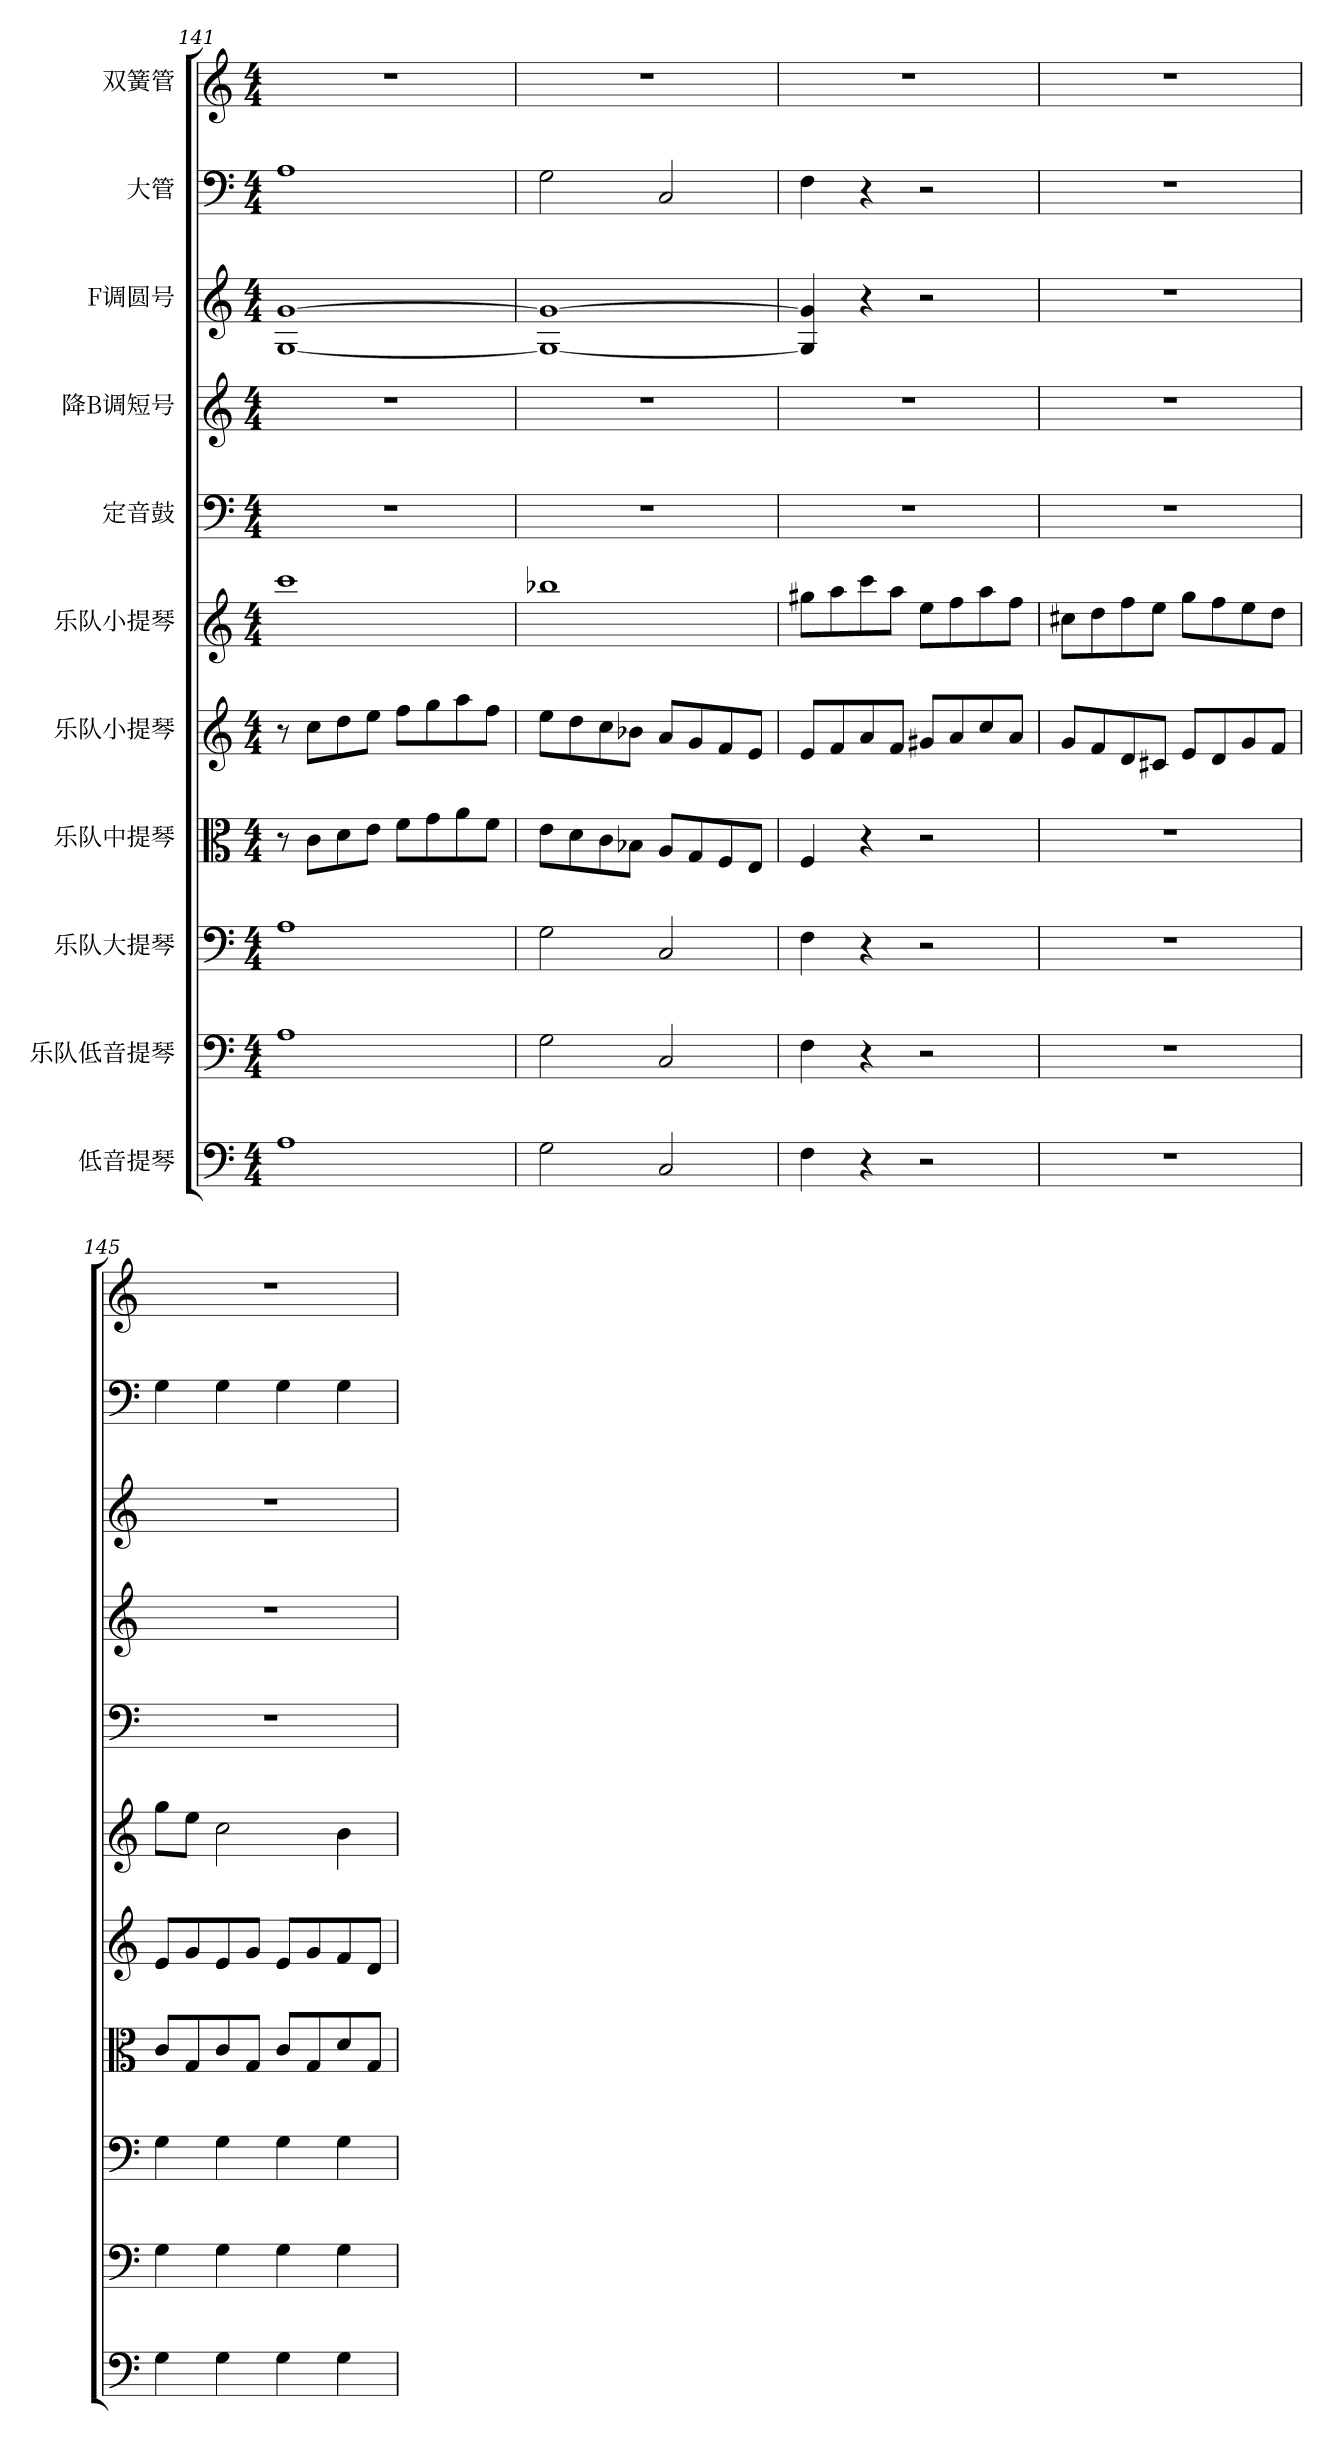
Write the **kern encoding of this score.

**kern	**kern	**kern	**kern	**kern	**kern	**kern	**kern	**kern	**kern	**kern
*part11	*part10	*part9	*part8	*part7	*part6	*part5	*part4	*part3	*part2	*part1
*staff11	*staff10	*staff9	*staff8	*staff7	*staff6	*staff5	*staff4	*staff3	*staff2	*staff1
*I"低音提琴	*I"乐队低音提琴	*I"乐队大提琴	*I"乐队中提琴	*I"乐队小提琴	*I"乐队小提琴	*I"定音鼓	*I"降B调短号	*I"F调圆号	*I"大管	*I"双簧管
*clefF4	*clefF4	*clefF4	*clefC3	*clefG2	*clefG2	*clefF4	*clefG2	*clefG2	*clefF4	*clefG2
*ITrd7c12	*ITrd7c12	*	*	*	*	*	*ITrd1c2	*ITrd4c7	*	*
*k[]	*k[]	*k[]	*k[]	*k[]	*k[]	*k[]	*k[b-e-]	*k[b-]	*k[]	*k[]
*M4/4	*M4/4	*M4/4	*M4/4	*M4/4	*M4/4	*M4/4	*M4/4	*M4/4	*M4/4	*M4/4
*MM180	*MM180	*MM180	*MM180	*MM180	*MM180	*MM180	*MM180	*MM180	*MM180	*MM180
=141	=141	=141	=141	=141	=141	=141	=141	=141	=141	=141
1AA	1AA	1A	8r	8r	1ccc	1r	1r	[1C [1c	1A	1r
.	.	.	8c\L	8cc\L	.	.	.	.	.	.
.	.	.	8d\	8dd\	.	.	.	.	.	.
.	.	.	8e\J	8ee\J	.	.	.	.	.	.
.	.	.	8f\L	8ff\L	.	.	.	.	.	.
.	.	.	8g\	8gg\	.	.	.	.	.	.
.	.	.	8a\	8aa\	.	.	.	.	.	.
.	.	.	8f\J	8ff\J	.	.	.	.	.	.
!!LO:PB:g=z
=142	=142	=142	=142	=142	=142	=142	=142	=142	=142	=142
2GG\	2GG\	2G\	8e\L	8ee\L	1bb-X	1r	1r	1C_ 1c_	2G\	1r
.	.	.	8d\	8dd\	.	.	.	.	.	.
.	.	.	8c\	8cc\	.	.	.	.	.	.
.	.	.	8B-X\J	8b-X\J	.	.	.	.	.	.
2CC/	2CC/	2C/	8A/L	8a/L	.	.	.	.	2C/	.
.	.	.	8G/	8g/	.	.	.	.	.	.
.	.	.	8F/	8f/	.	.	.	.	.	.
.	.	.	8E/J	8e/J	.	.	.	.	.	.
=143	=143	=143	=143	=143	=143	=143	=143	=143	=143	=143
4FF\	4FF\	4F\	4F/	8e/L	8gg#X\L	1r	1r	4C/] 4c/]	4F\	1r
.	.	.	.	8f/	8aa\	.	.	.	.	.
4r	4r	4r	4r	8a/	8ccc\	.	.	4r	4r	.
.	.	.	.	8f/J	8aa\J	.	.	.	.	.
2r	2r	2r	2r	8g#X/L	8ee\L	.	.	2r	2r	.
.	.	.	.	8a/	8ff\	.	.	.	.	.
.	.	.	.	8cc/	8aa\	.	.	.	.	.
.	.	.	.	8a/J	8ff\J	.	.	.	.	.
=144	=144	=144	=144	=144	=144	=144	=144	=144	=144	=144
1r	1r	1r	1r	8g/L	8cc#X\L	1r	1r	1r	1r	1r
.	.	.	.	8f/	8dd\	.	.	.	.	.
.	.	.	.	8d/	8ff\	.	.	.	.	.
.	.	.	.	8c#X/J	8ee\J	.	.	.	.	.
.	.	.	.	8e/L	8gg\L	.	.	.	.	.
.	.	.	.	8d/	8ff\	.	.	.	.	.
.	.	.	.	8g/	8ee\	.	.	.	.	.
.	.	.	.	8f/J	8dd\J	.	.	.	.	.
=145	=145	=145	=145	=145	=145	=145	=145	=145	=145	=145
4GG\	4GG\	4G\	8c/L	8e/L	8gg\L	1r	1r	1r	4G\	1r
.	.	.	8G/	8g/	8ee\J	.	.	.	.	.
4GG\	4GG\	4G\	8c/	8e/	2cc\	.	.	.	4G\	.
.	.	.	8G/J	8g/J	.	.	.	.	.	.
4GG\	4GG\	4G\	8c/L	8e/L	.	.	.	.	4G\	.
.	.	.	8G/	8g/	.	.	.	.	.	.
4GG\	4GG\	4G\	8d/	8f/	4b\	.	.	.	4G\	.
.	.	.	8G/J	8d/J	.	.	.	.	.	.
=	=	=	=	=	=	=	=	=	=	=
*-	*-	*-	*-	*-	*-	*-	*-	*-	*-	*-
